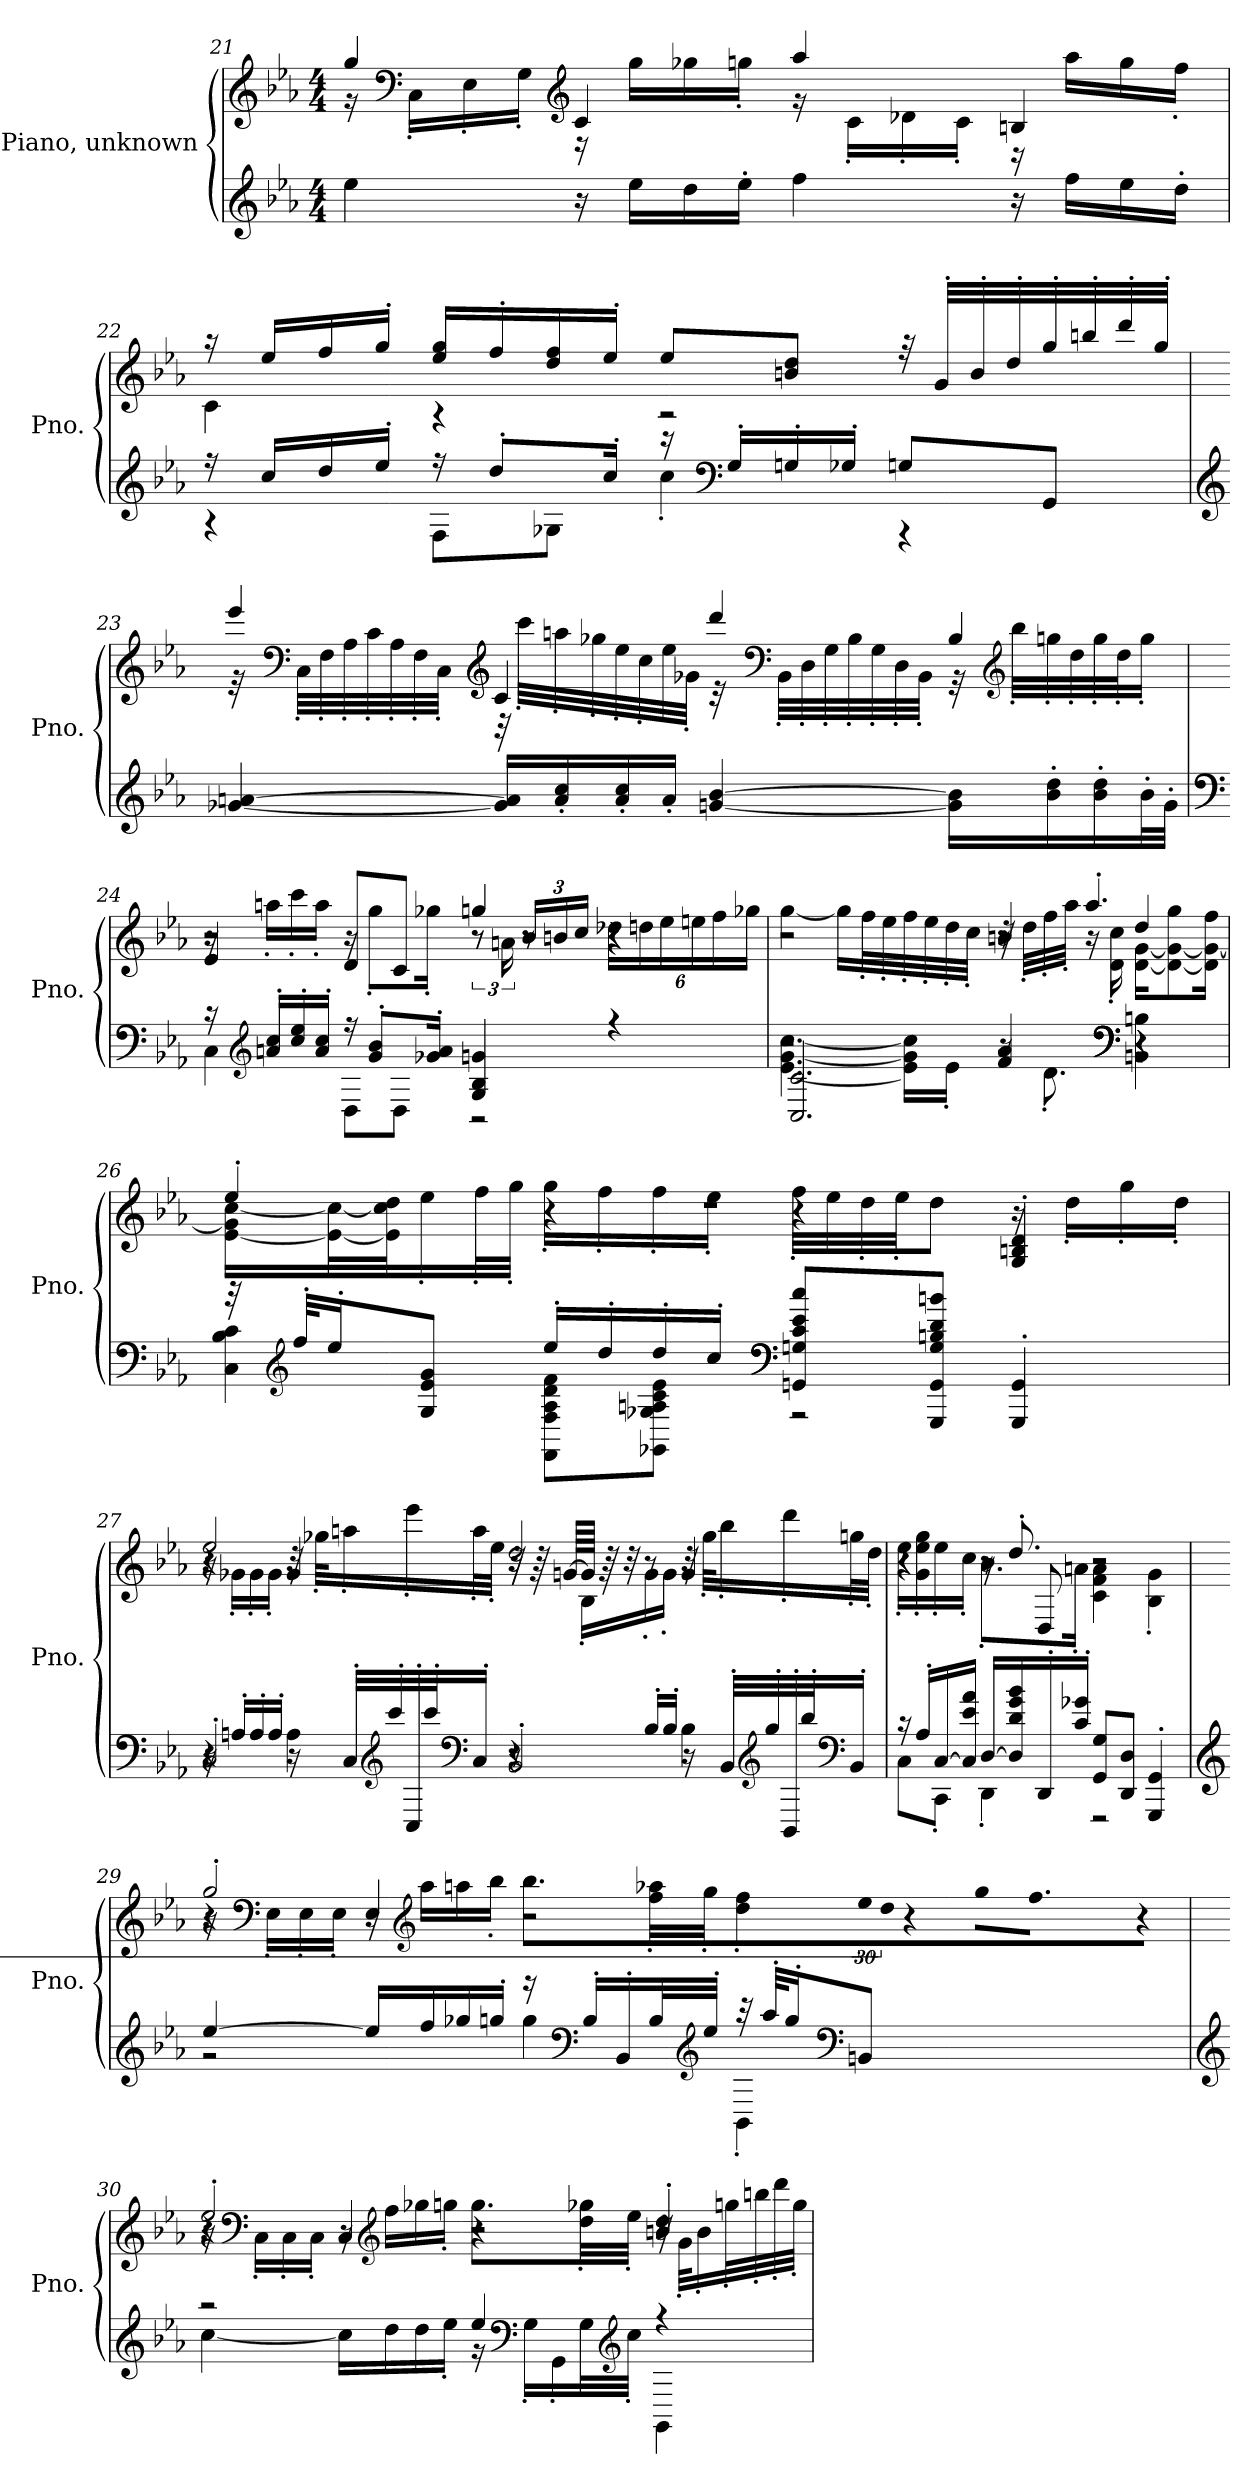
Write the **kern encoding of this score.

**kern	**kern
*part1	*part1
*staff2	*staff1
*I"Piano, unknown	*
*I'Pno.	*
!!LO:LB:g=z
*clefG2	*clefG2
*k[b-e-a-]	*k[b-e-a-]
*M4/4	*M4/4
=21	=21
*	*^
4ee-\	4gg/	16r
*	*clefF4	*
.	.	16C'\LL
.	.	16E-'\
.	.	16G'\JJ
*	*clefG2	*
16r	4c/	16r
16ee-\LL	.	16gg\LL
16dd\	.	16gg-X\
16ee-'\JJ	.	16ggn'\JJ
4ff\	4aa-/	16r
.	.	16c'\LL
.	.	16d-X'\
.	.	16c'\JJ
16r	4Bn/	16r
16ff\LL	.	16aa-\LL
16ee-\	.	16gg\
16dd'\JJ	.	16ff'\JJ
!!LO:LB:g=z	!!
=22	=22	=22
*^	*	*
16r	4r	16r	4c\
16cc/LL	.	16ee-/LL	.
16dd/	.	16ff/	.
16ee-'/JJ	.	16gg'/JJ	.
16r	8F\L	16ee-/ 16gg/LL	4r
8dd'/L	.	16ff'/	.
.	8G-X\J	16dd/ 16ff/	.
16cc'/Jk	.	16ee-'/JJ	.
16r	4cc'\	8ee-/L	2r
*clefF4	*	*	*
16G-'/LL	.	.	.
16Gn'/	.	8bn/ 8dd/J	.
16G-X'/JJ	.	.	.
8Gn/L	4r	32r	.
.	.	32g'/LLL	.
.	.	32b'/	.
.	.	32dd'/	.
8GG/J	.	32gg'/	.
.	.	32bbn'/	.
.	.	32ddd'/	.
.	.	32gg'/JJJ	.
*v	*v	*	*
!!LO:LB:g=z	!!
=23	=23	=23
*clefG2	*	*
[4g-X/ [4an/	4eee-/	32r
*	*clefF4	*
.	.	32C'\LLL
.	.	32F'\
.	.	32A-'\
.	.	32c'\
.	.	32A-'\
.	.	32F'\
.	.	32C'\JJJ
*	*clefG2	*
16g-/] 16a/]LL	4c/	32r
.	.	32ccc'\LLL
16a/' 16cc/'	.	32aan'\
.	.	32gg-X'\
16a/' 16cc/'	.	32ee-'\
.	.	32cc'\
16a'/JJ	.	32ee-\
.	.	32g-X'\JJJ
[4gn/ [4b-/	4ddd/	32r
*	*clefF4	*
.	.	32BB-'\LLL
.	.	32D'\
.	.	32G'\
.	.	32B-'\
.	.	32G'\
.	.	32D'\
.	.	32BB-'\JJJ
16g\] 16b-\]LL	4B-/	32r
*	*clefG2	*
.	.	32bb-'\LLL
16b-\' 16dd\'	.	32ggn'\
.	.	32dd'\
16b-\' 16dd\'	.	32gg'\
.	.	32dd'\J
32b-'\L	.	16gg'\JJ
32g'\JJJ	.	.
*	*v	*v
!!LO:LB:g=z
=24	=24
*clefF4	*
*^	*^
*	*	*	*^
16r	4C\	2r	16r	4e-/
*clefG2	*	*	*	*
16an/' 16cc/'LL	.	.	16aan'\LL	.
16cc/' 16ee-/'	.	.	16ccc'\	.
16a/' 16cc/'JJ	.	.	16aa'\JJ	.
16r	8D\L	.	16r	8d/L
8g/' 8b-/'L	.	.	8gg'\L	.
.	8D\J	.	.	8c/J
16g-X/' 16a/'Jk	.	.	16gg-X'\Jk	.
4G/ 4B-/ 4gn/	2r	4ggn/	12r	8r
.	.	.	24an\	.
*	*	*	*	*Xbrackettup
.	.	.	8r	24b-/LL
.	.	.	.	24bn/
.	.	.	.	24cc/JJ
4r	.	4r	24dd-X\LL	4r
.	.	.	24ddn\	.
.	.	.	24ee-\	.
.	.	.	24een\	.
.	.	.	24ff\	.
.	.	.	24gg-X\JJ	.
!!LO:LB:g=z	!!	!!
=25	=25	=25	=25	=25
*	*^	*	*	*
2r	[4.e-\ [4.g\ [4.cc\	2.C/ 2.c/	2r	[4gg\	2r
.	.	.	.	16gg\LL]	.
.	.	.	.	32ff'\L	.
.	.	.	.	32ee-'\	.
.	16e-\] 16g\] 16cc\]LL	.	.	32ff'\	.
.	.	.	.	32ee-'\	.
.	16e-'\JJ	.	.	32dd'\	.
.	.	.	.	32cc'\JJJ	.
4f/ 4a-/	16r	.	8r	32r	4bn/
.	.	.	.	32dd'\LLL	.
.	8.d'\	.	.	32ff'\	.
.	.	.	.	32aa-'\JJJ	.
.	.	.	4.aa-'/	16r	.
.	.	.	.	16d\' 16cc\'	.
*clefF4	*	*	*	*	*
4r	4BBn\ 4Bn\	4r	.	[16d\ [16g\KL	4dd/
.	.	.	.	8d\_ 8g\_ 8gg\	.
.	.	.	.	16d\] 16g\_ 16ff\Jk	.
*	*v	*v	*	*	*
!!LO:PB:g=z	!!	!!
=26	=26	=26	=26	=26
32r	4C\ 4B-\ 4c\	1r	[16e-\ 16g\] [16cc\LL	4ee-'/
*clefG2	*	*	*	*
32ff'/KLL	.	.	.	.
16ee-'/J	.	.	32e-\_ 32cc\_L	.
.	.	.	32e-\] 32cc\] 32dd\J	.
8G/ 8e-/ 8g/J	.	.	16ee-'\	.
.	.	.	32ff'\L	.
.	.	.	32gg'\JJJ	.
16ee-'/LL	8FF\ 8F\ 8A-\ 8d\ 8f\L	.	16gg'\LL	4r
16dd'/	.	.	16ff'\	.
16dd'/	8GG-X\ 8G-X\ 8An\ 8c\ 8e-\J	.	16ff'\	.
16cc'/JJ	.	.	16ee-'\JJ	.
*clefF4	*	*	*	*
8GGn/ 8Gn/ 8c/ 8e-/ 8cc/L	2r	.	32ff'\LLL	4r
.	.	.	32ee-\	.
.	.	.	32dd'\	.
.	.	.	32ee-'\JJ	.
8GGG/ 8GG/ 8G/ 8Bn/ 8d/ 8bn/J	.	.	8dd\J	.
4GGG/' 4GG/'	.	.	16r	4G/' 4Bn/' 4d/'
.	.	.	16dd'\LL	.
.	.	.	16gg'\	.
.	.	.	16dd'\JJ	.
!!LO:LB:g=z	!!	!!
=27	=27	=27	=27	=27
*	*^	*	*	*
16r	4r	2C'/	2ee-/	16r	4r
16An'/LL	.	.	.	16g-X'\LL	.
16A'/	.	.	.	16g-'\	.
16A'/JJ	.	.	.	16g-'\JJ	.
16r	4A\	.	.	32r	4g-/
.	.	.	.	32gg-X'\KLL	.
32C'/LLL	.	.	.	16aan'\	.
*clefG2	*	*	*	*	*
32ccc'/	.	.	.	.	.
32C'/	.	.	.	16eee-'\	.
32ccc'/J	.	.	.	.	.
*clefF4	*	*	*	*	*
16C'/JJ	.	.	.	32aa'\L	.
.	.	.	.	32ee-'\JJJ	.
8r	4r	2BB-'/	2dd/	16r	32r
.	.	.	.	.	64r
.	.	.	.	.	[64gn/LLLL
.	.	.	.	16B-'\LL	64g/JJJJ]
.	.	.	.	.	64r
.	.	.	.	.	32r
16B-'/LL	.	.	.	16g'\	8r
16B-'/JJ	.	.	.	16g'\JJ	.
16r	4B-\	.	.	32r	4g/
.	.	.	.	32gg-'\KLL	.
32BB-'/LLL	.	.	.	16bb-'\	.
*clefG2	*	*	*	*	*
32gg'/	.	.	.	.	.
32BB-'/	.	.	.	16ddd'\	.
32bb-'/J	.	.	.	.	.
*clefF4	*	*	*	*	*
16BB-'/JJ	.	.	.	32ggn'\L	.
.	.	.	.	32dd'\JJJ	.
*	*v	*v	*	*	*
!!LO:LB:g=z	!!	!!
=28	=28	=28	=28	=28
16r	8C\L	4r	16ee-'\LL	4r
16A-'/LL	.	.	16g\' 16ee-\' 16gg\'	.
[16C/	8CC'\J	.	16ee-'\	.
16C/] 16e-/ 16a-/JJ	.	.	16cc'\JJ	.
[16D/LL	4DD'\	16r	8.b-'\L	8r
16D/] 16d/ 16g/ 16b-/	.	8.dd'/	.	.
16DD'/	.	.	.	8D/
16c/' 16g-X/'JJ	.	.	16an'\Jk	.
8GG/ 8G/L	2r	2r	4c\ 4f\ 4a\	2r
8DD/ 8D/J	.	.	.	.
4GGG/' 4GG/'	.	.	4B-\' 4g\'	.
!!LO:LB:g=z	!!	!!
=29	=29	=29	=29	=29
*clefG2	*	*	*	*
[4ee-/	2r	2gg'/	16r	4r
*	*	*clefF4	*	*
.	.	.	16E-'\LL	.
.	.	.	16E-'\	.
.	.	.	16E-'\JJ	.
16ee-/LL]	.	.	16r	4E-/
*	*	*clefG2	*	*
16ff/	.	.	16aa-\LL	.
16gg-X/	.	.	16aan\	.
16ggn'/JJ	.	.	16bb-'\JJ	.
16r	4gg\	2r	8.bb-\L	2r
*clefF4	*	*	*	*
16B-'/LL	.	.	.	.
16BB-'/	.	.	.	.
32B-/L	.	.	32ff\' 32aa-X\'LL	.
*clefG2	*	*	*	*
32ee-'/JJJ	.	.	32gg'\JJ	.
32r	4BB-'\	.	8dd\' 8ff\'	.
32aa-'/KLL	.	.	.	.
16gg'/J	.	.	.	.
*clefF4	*	*	*	*
*	*	*	*brackettup	*
!	!	!	!LO:N:vis=64	!
8BBn/J	.	.	960%17ee-\KLL	.
!	!	!	!LO:N:vis=32	!
.	.	.	640%23dd\JJJ	.
!	!	!	!LO:N:vis=64	!
.	.	.	960%17r	.
!	!	!	!LO:N:vis=256	!
.	.	.	1920%17gg\KLLLL	.
!	!	!	!LO:N:vis=64.	!
.	.	.	640%17ff\JJJJ	.
.	.	.	1920ryy	.
!	!	!	!LO:N:vis=64	!
.	.	.	960%17r	.
!!LO:LB:g=z	!!	!!
=30	=30	=30	=30	=30
*clefG2	*	*	*	*
2r	[4cc\	2ee-'/	16r	4r
*	*	*clefF4	*	*
.	.	.	16C'\LL	.
.	.	.	16C'\	.
.	.	.	16C'\JJ	.
.	16cc\LL]	.	16r	4C/
*	*	*clefG2	*	*
.	16dd\	.	16ff\LL	.
.	16dd\	.	16gg-X\	.
.	16ee-'\JJ	.	16ggn'\JJ	.
4ee-/	16r	4r	8.gg\L	2r
*clefF4	*	*	*	*
.	16G'\LL	.	.	.
.	16GG'\	.	.	.
.	32G\L	.	32dd\' 32gg-X\'LL	.
*clefG2	*	*	*	*
.	32cc'\JJJ	.	32ee-'\JJJ	.
4r	4GG\	4bn/' 4dd/'	32r	.
.	.	.	32g'\KLL	.
.	.	.	16b'\	.
.	.	.	32ggn'\L	.
.	.	.	32bbn'\	.
.	.	.	32ddd'\	.
.	.	.	32gg'\JJJ	.
*v	*v	*	*	*
*	*v	*v	*v
=	=
*-	*-
